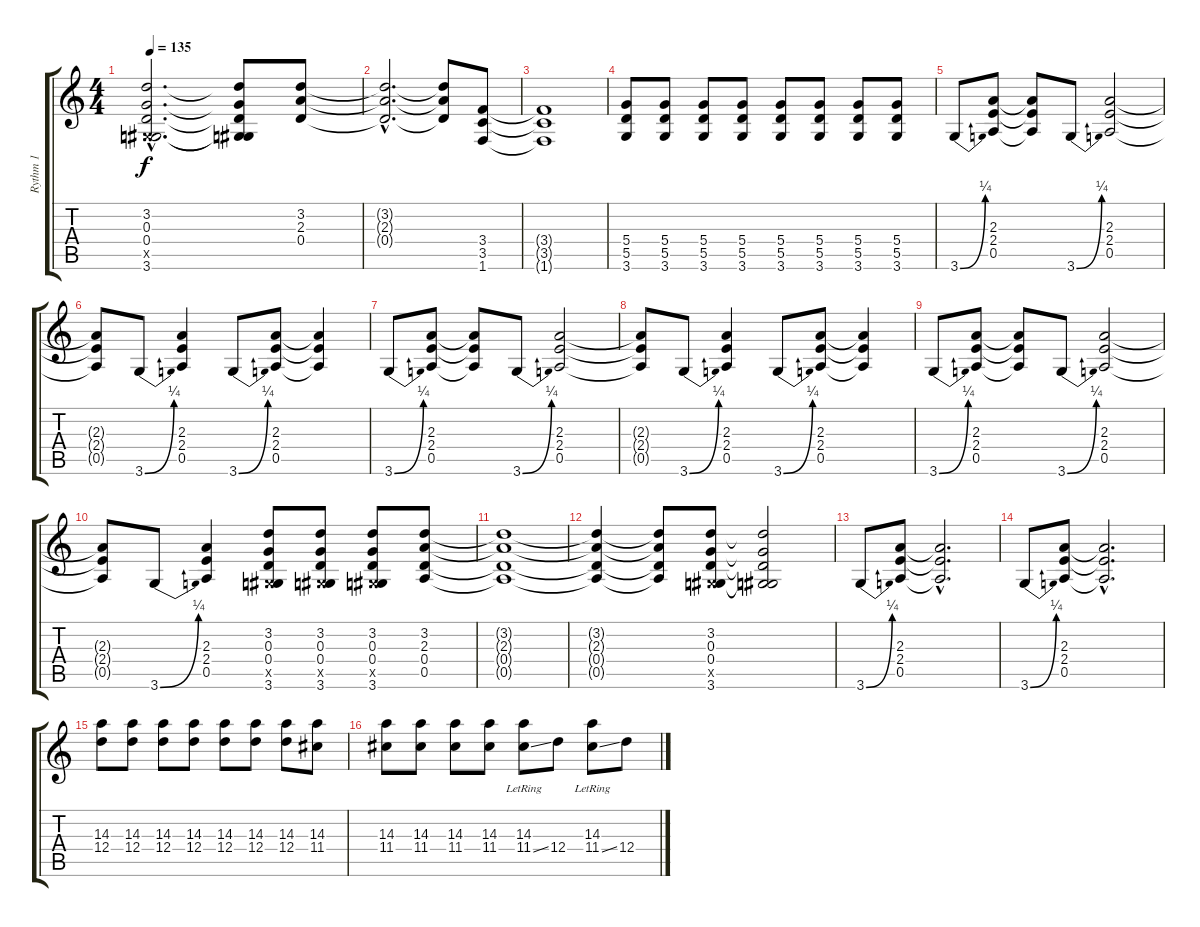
\track ("Rythm 1" "Rythm 1") {instrument overdrivenguitar}
\staff {score tabs}
\tuning (E4 B3 G3 D3 A2 E2) {hide}
\ts (4 4)
\tempo 135
\clef g2
\ks c
(3.2{hac} 0.3{hac} 0.4{hac} -1.5{hac x} 3.6{hac}).2{d dy f} (3.2{t} 0.3{t} 0.4{t} -1.5{t} 3.6{t}).8 (3.2 2.3 0.4).8 |
(3.2{hac t} 2.3{hac t} 0.4{hac t}).2{d} (3.2{t} 2.3{t} 0.4{t}).8 (3.4 3.5 1.6).8 |
(3.4{t} 3.5{t} 1.6{t}).1 |
(5.4 5.5 3.6).8 (5.4 5.5 3.6).8 (5.4 5.5 3.6).8 (5.4 5.5 3.6).8 (5.4 5.5 3.6).8 (5.4 5.5 3.6).8 (5.4 5.5 3.6).8 (5.4 5.5 3.6).8 |
3.6{be (bend 0 0 60 1)}.8 (2.3 2.4 0.5).8 (2.3{t} 2.4{t} 0.5{t}).8 3.6{be (bend 0 0 60 1)}.8 (2.3 2.4 0.5).2 |
(2.3{t} 2.4{t} 0.5{t}).8 3.6{be (bend 0 0 60 1)}.8 (2.3 2.4 0.5).4 3.6{be (bend 0 0 60 1)}.8 (2.3 2.4 0.5).8 (2.3{t} 2.4{t} 0.5{t}).4 |
3.6{be (bend 0 0 60 1)}.8 (2.3 2.4 0.5).8 (2.3{t} 2.4{t} 0.5{t}).8 3.6{be (bend 0 0 60 1)}.8 (2.3 2.4 0.5).2 |
(2.3{t} 2.4{t} 0.5{t}).8 3.6{be (bend 0 0 60 1)}.8 (2.3 2.4 0.5).4 3.6{be (bend 0 0 60 1)}.8 (2.3 2.4 0.5).8 (2.3{t} 2.4{t} 0.5{t}).4 |
3.6{be (bend 0 0 60 1)}.8 (2.3 2.4 0.5).8 (2.3{t} 2.4{t} 0.5{t}).8 3.6{be (bend 0 0 60 1)}.8 (2.3 2.4 0.5).2 |
(2.3{t} 2.4{t} 0.5{t}).8 3.6{be (bend 0 0 60 1)}.8 (2.3 2.4 0.5).4 (3.2 0.3 0.4 -1.5{x} 3.6).8 (3.2 0.3 0.4 -1.5{x} 3.6).8 (3.2 0.3 0.4 -1.5{x} 3.6).8 (3.2 2.3 0.4 0.5).8 |
(3.2{t} 2.3{t} 0.4{t} 0.5{t}).1 |
(3.2{t} 2.3{t} 0.4{t} 0.5{t}).4 (3.2{t} 2.3{t} 0.4{t} 0.5{t}).8 (3.2 0.3 0.4 -1.5{x} 3.6).8 (3.2{t} 0.3{t} 0.4{t} -1.5{t} 3.6{t}).2 |
3.6{be (bend 0 0 60 1)}.8 (2.3 2.4 0.5).8 (2.3{hac t} 2.4{hac t} 0.5{hac t}).2{d} |
3.6{be (bend 0 0 60 1)}.8 (2.3 2.4 0.5).8 (2.3{hac t} 2.4{hac t} 0.5{hac t}).2{d} |
(14.3 12.4).8 (14.3 12.4).8 (14.3 12.4).8 (14.3 12.4).8 (14.3 12.4).8 (14.3 12.4).8 (14.3 12.4).8 (14.3 11.4).8 |
(14.3 11.4).8 (14.3 11.4).8 (14.3 11.4).8 (14.3 11.4).8 (14.3{lr} 11.4{ss}).8 12.4.8 (14.3{lr} 11.4{ss}).8 12.4.8
